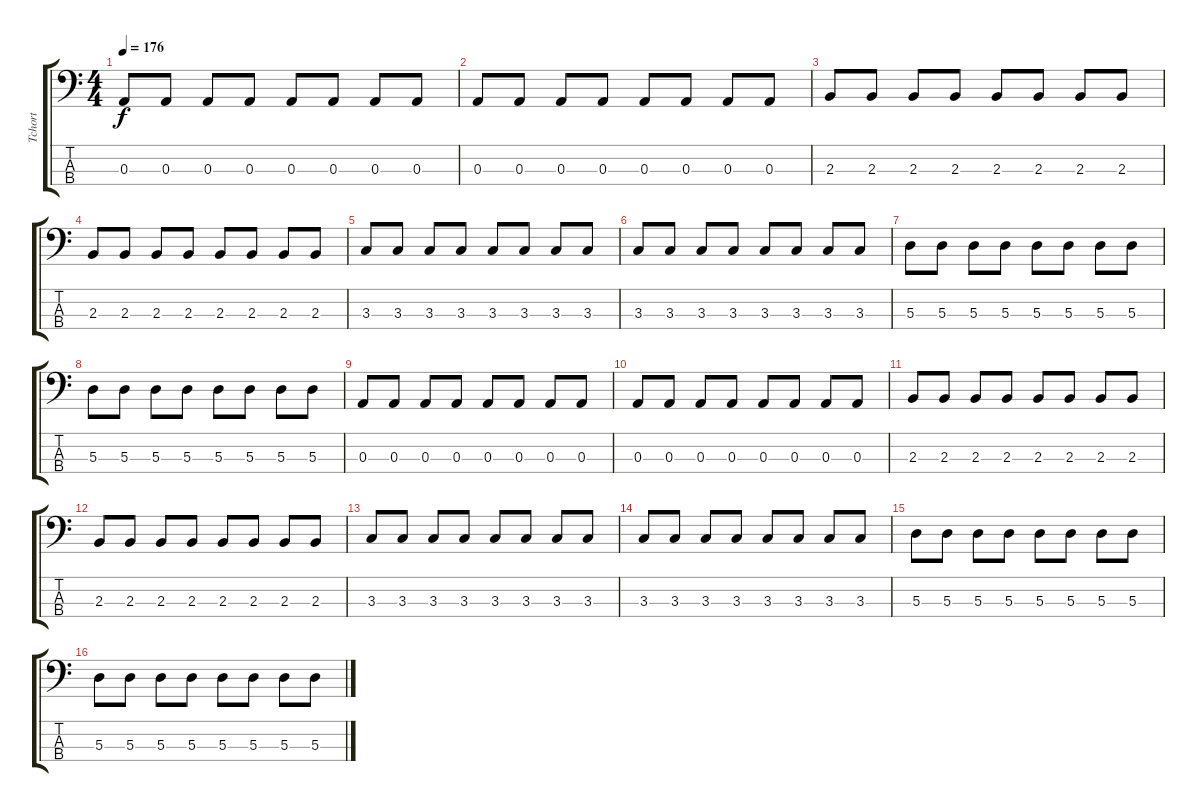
\track ("Tchort" "Tchort") {instrument electricbasspick}
\staff {score tabs}
\tuning (G2 D2 A1 E1) {hide}
\ts (4 4)
\tempo 176
\clef f4
\ks c
0.3.8{dy f} 0.3.8 0.3.8 0.3.8 0.3.8 0.3.8 0.3.8 0.3.8 |
0.3.8 0.3.8 0.3.8 0.3.8 0.3.8 0.3.8 0.3.8 0.3.8 |
2.3.8 2.3.8 2.3.8 2.3.8 2.3.8 2.3.8 2.3.8 2.3.8 |
2.3.8 2.3.8 2.3.8 2.3.8 2.3.8 2.3.8 2.3.8 2.3.8 |
3.3.8 3.3.8 3.3.8 3.3.8 3.3.8 3.3.8 3.3.8 3.3.8 |
3.3.8 3.3.8 3.3.8 3.3.8 3.3.8 3.3.8 3.3.8 3.3.8 |
5.3.8 5.3.8 5.3.8 5.3.8 5.3.8 5.3.8 5.3.8 5.3.8 |
5.3.8 5.3.8 5.3.8 5.3.8 5.3.8 5.3.8 5.3.8 5.3.8 |
0.3.8 0.3.8 0.3.8 0.3.8 0.3.8 0.3.8 0.3.8 0.3.8 |
0.3.8 0.3.8 0.3.8 0.3.8 0.3.8 0.3.8 0.3.8 0.3.8 |
2.3.8 2.3.8 2.3.8 2.3.8 2.3.8 2.3.8 2.3.8 2.3.8 |
2.3.8 2.3.8 2.3.8 2.3.8 2.3.8 2.3.8 2.3.8 2.3.8 |
3.3.8 3.3.8 3.3.8 3.3.8 3.3.8 3.3.8 3.3.8 3.3.8 |
3.3.8 3.3.8 3.3.8 3.3.8 3.3.8 3.3.8 3.3.8 3.3.8 |
5.3.8 5.3.8 5.3.8 5.3.8 5.3.8 5.3.8 5.3.8 5.3.8 |
5.3.8 5.3.8 5.3.8 5.3.8 5.3.8 5.3.8 5.3.8 5.3.8
